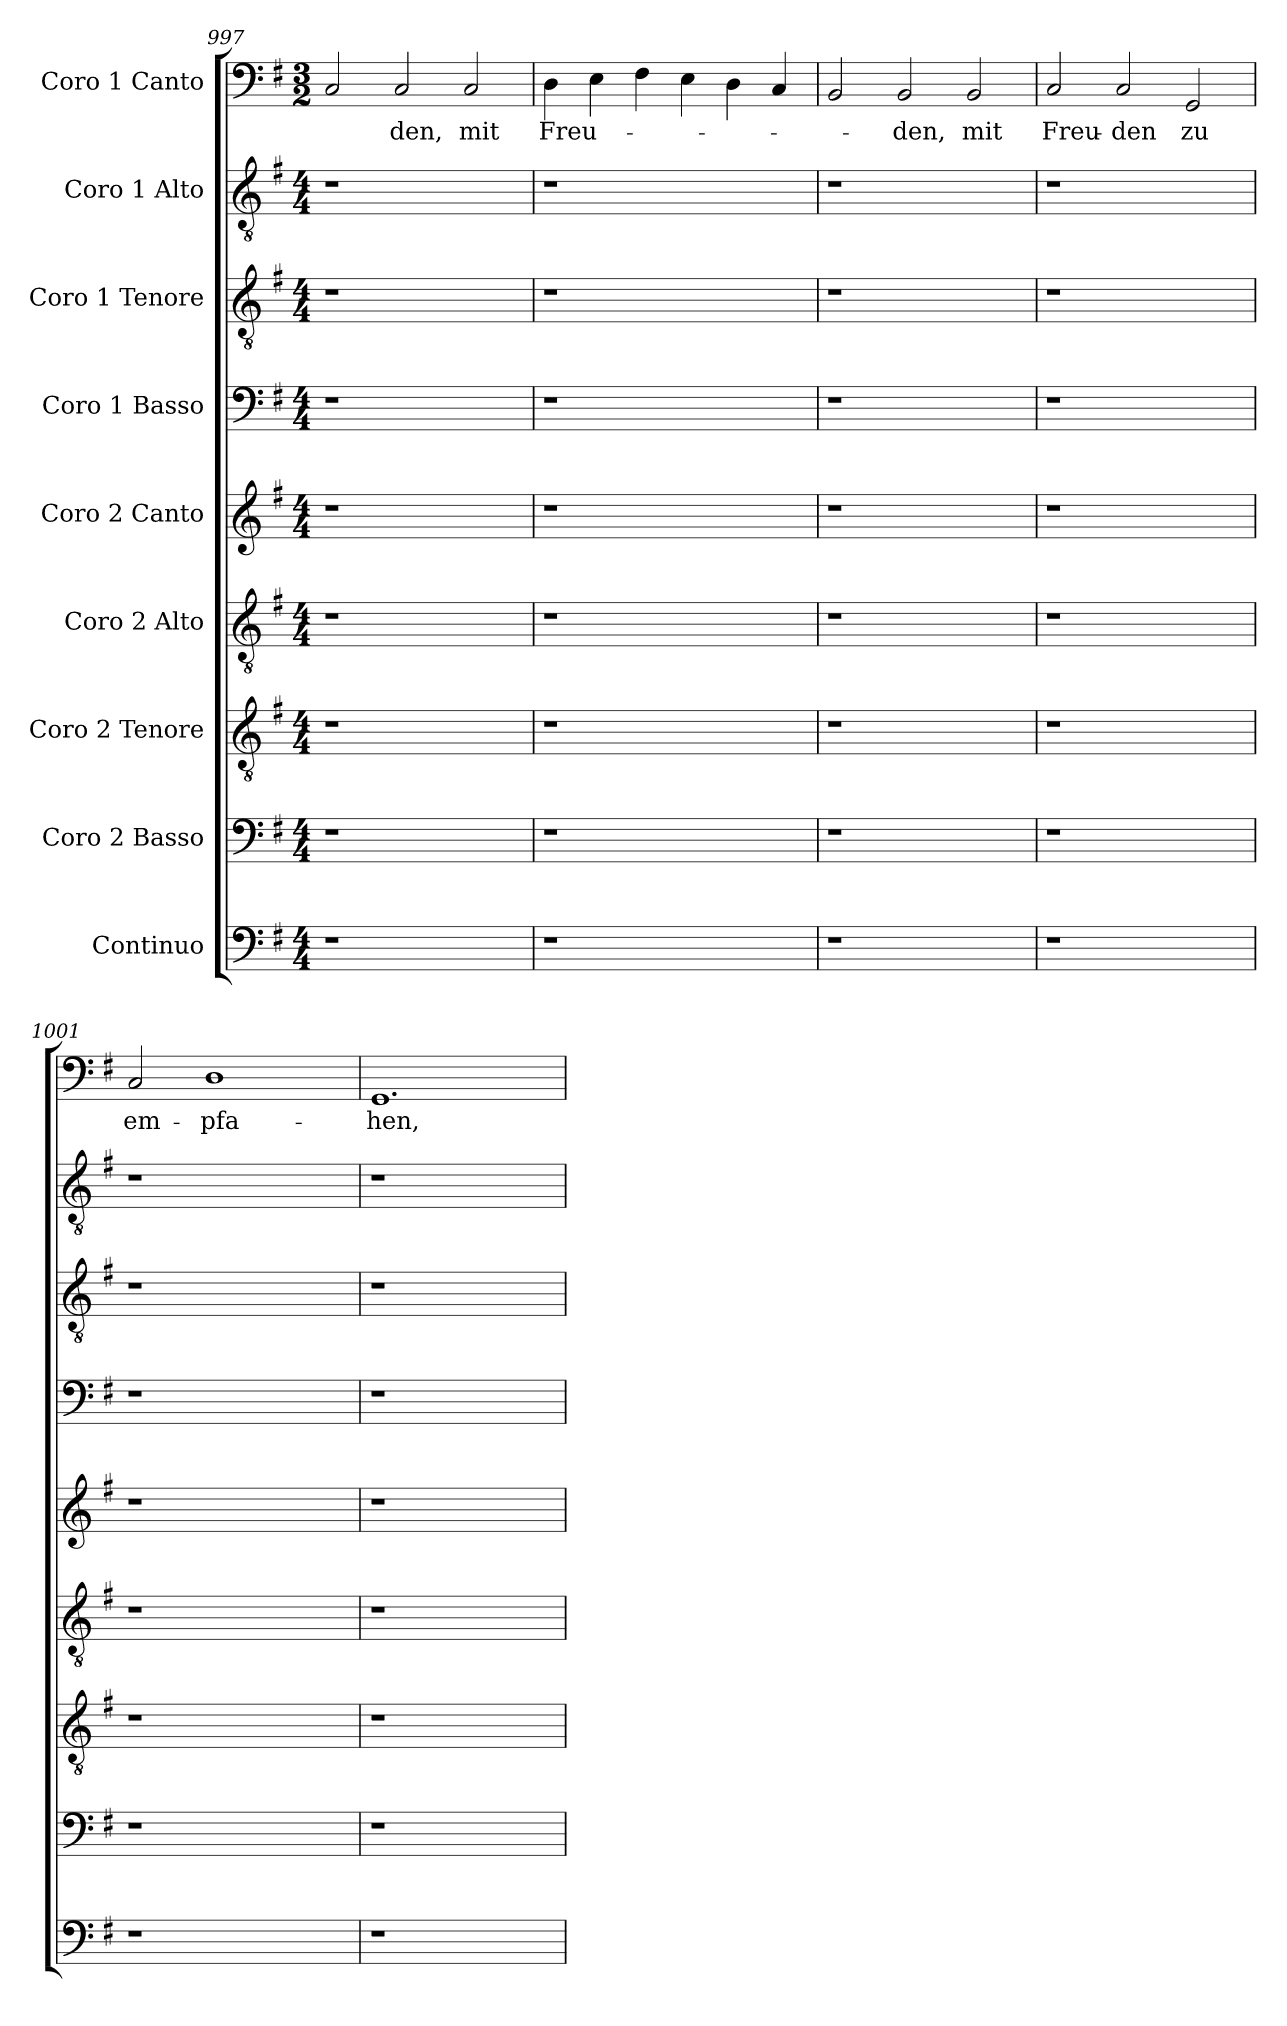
**kern	**kern	**kern	**kern	**kern	**kern	**kern	**kern	**kern	**text
*part9	*part8	*part7	*part6	*part5	*part4	*part3	*part2	*part1	*part1
*staff9	*staff8	*staff7	*staff6	*staff5	*staff4	*staff3	*staff2	*staff1	*staff1
*I"Continuo	*I"Coro 2  Basso	*I"Coro 2  Tenore	*I"Coro 2  Alto	*I"Coro 2  Canto	*I"Coro 1  Basso	*I"Coro 1  Tenore	*I"Coro 1  Alto	*I"Coro 1  Canto	*
*clefF4	*clefF4	*clefGv2	*clefGv2	*clefG2	*clefF4	*clefGv2	*clefGv2	*clefF4	*
*k[f#]	*k[f#]	*k[f#]	*k[f#]	*k[f#]	*k[f#]	*k[f#]	*k[f#]	*k[f#]	*
*G:	*G:	*G:	*G:	*G:	*G:	*G:	*G:	*G:	*
*M4/4	*M4/4	*M4/4	*M4/4	*M4/4	*M4/4	*M4/4	*M4/4	*M3/2	*
=997	=997	=997	=997	=997	=997	=997	=997	=997	=997
1r	1r	1r	1r	1r	1r	1r	1r	2C/	.
!	!	!	!	!	!	!	!	!	!LO:LY:b:cj
.	.	.	.	.	.	.	.	2C/	-den,
!	!	!	!	!	!	!	!	!	!LO:LY:b:cj
2ryy	2ryy	2ryy	2ryy	2ryy	2ryy	2ryy	2ryy	2C/	mit
=998	=998	=998	=998	=998	=998	=998	=998	=998	=998
!	!	!	!	!	!	!	!	!	!LO:LY:b:cj
1r	1r	1r	1r	1r	1r	1r	1r	4D\	Freu-
.	.	.	.	.	.	.	.	4E\	.
.	.	.	.	.	.	.	.	4F#\	.
.	.	.	.	.	.	.	.	4E\	.
2ryy	2ryy	2ryy	2ryy	2ryy	2ryy	2ryy	2ryy	4D\	.
.	.	.	.	.	.	.	.	4C/	.
=999	=999	=999	=999	=999	=999	=999	=999	=999	=999
1r	1r	1r	1r	1r	1r	1r	1r	2BB/	.
!	!	!	!	!	!	!	!	!	!LO:LY:b:cj
.	.	.	.	.	.	.	.	2BB/	-den,
!	!	!	!	!	!	!	!	!	!LO:LY:b:cj
2ryy	2ryy	2ryy	2ryy	2ryy	2ryy	2ryy	2ryy	2BB/	mit
=1000	=1000	=1000	=1000	=1000	=1000	=1000	=1000	=1000	=1000
!	!	!	!	!	!	!	!	!	!LO:LY:b:cj
1r	1r	1r	1r	1r	1r	1r	1r	2C/	Freu-
!	!	!	!	!	!	!	!	!	!LO:LY:b:cj
.	.	.	.	.	.	.	.	2C/	-den
!	!	!	!	!	!	!	!	!	!LO:LY:b:cj
2ryy	2ryy	2ryy	2ryy	2ryy	2ryy	2ryy	2ryy	2GG/	zu
!!LO:LB:g=z
=1001	=1001	=1001	=1001	=1001	=1001	=1001	=1001	=1001	=1001
!	!	!	!	!	!	!	!	!	!LO:LY:b:cj
1r	1r	1r	1r	1r	1r	1r	1r	2C/	em-
!	!	!	!	!	!	!	!	!	!LO:LY:b:cj
.	.	.	.	.	.	.	.	1D	-pfa-
2ryy	2ryy	2ryy	2ryy	2ryy	2ryy	2ryy	2ryy	.	.
=1002	=1002	=1002	=1002	=1002	=1002	=1002	=1002	=1002	=1002
!	!	!	!	!	!	!	!	!	!LO:LY:b:cj
1r	1r	1r	1r	1r	1r	1r	1r	1.GG	-hen,
2ryy	2ryy	2ryy	2ryy	2ryy	2ryy	2ryy	2ryy	.	.
=	=	=	=	=	=	=	=	=	=
*-	*-	*-	*-	*-	*-	*-	*-	*-	*-
